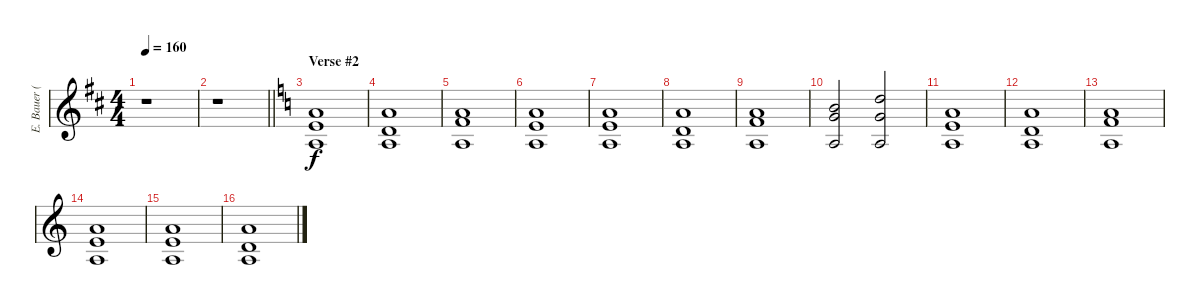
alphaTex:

\track ("E. Bauer (Keyboard)" "E. Bauer (") {instrument stringensemble1}
\staff {score}
\tuning (E4 B3 G3 D3 A2 E2) {hide}
\ts (4 4)
\tempo 160
\clef g2
\ks bminor
r.1{dy f} |
\barLineRight lightlight
r.1 |
\section ("" "Verse #2")
\ks c
(5.1 5.2 2.3).1 |
(5.1 3.2 2.3).1 |
(5.1 6.2 2.3).1 |
(5.1 5.2 2.3).1 |
(5.1 5.2 2.3).1 |
(5.1 3.2 2.3).1 |
(5.1 6.2 2.3).1 |
(7.1 8.2 2.3).2 (10.1 8.2 2.3).2 |
(5.1 5.2 2.3).1 |
(5.1 3.2 2.3).1 |
(5.1 6.2 2.3).1 |
(5.1 5.2 2.3).1 |
(5.1 5.2 2.3).1 |
(5.1 3.2 2.3).1
